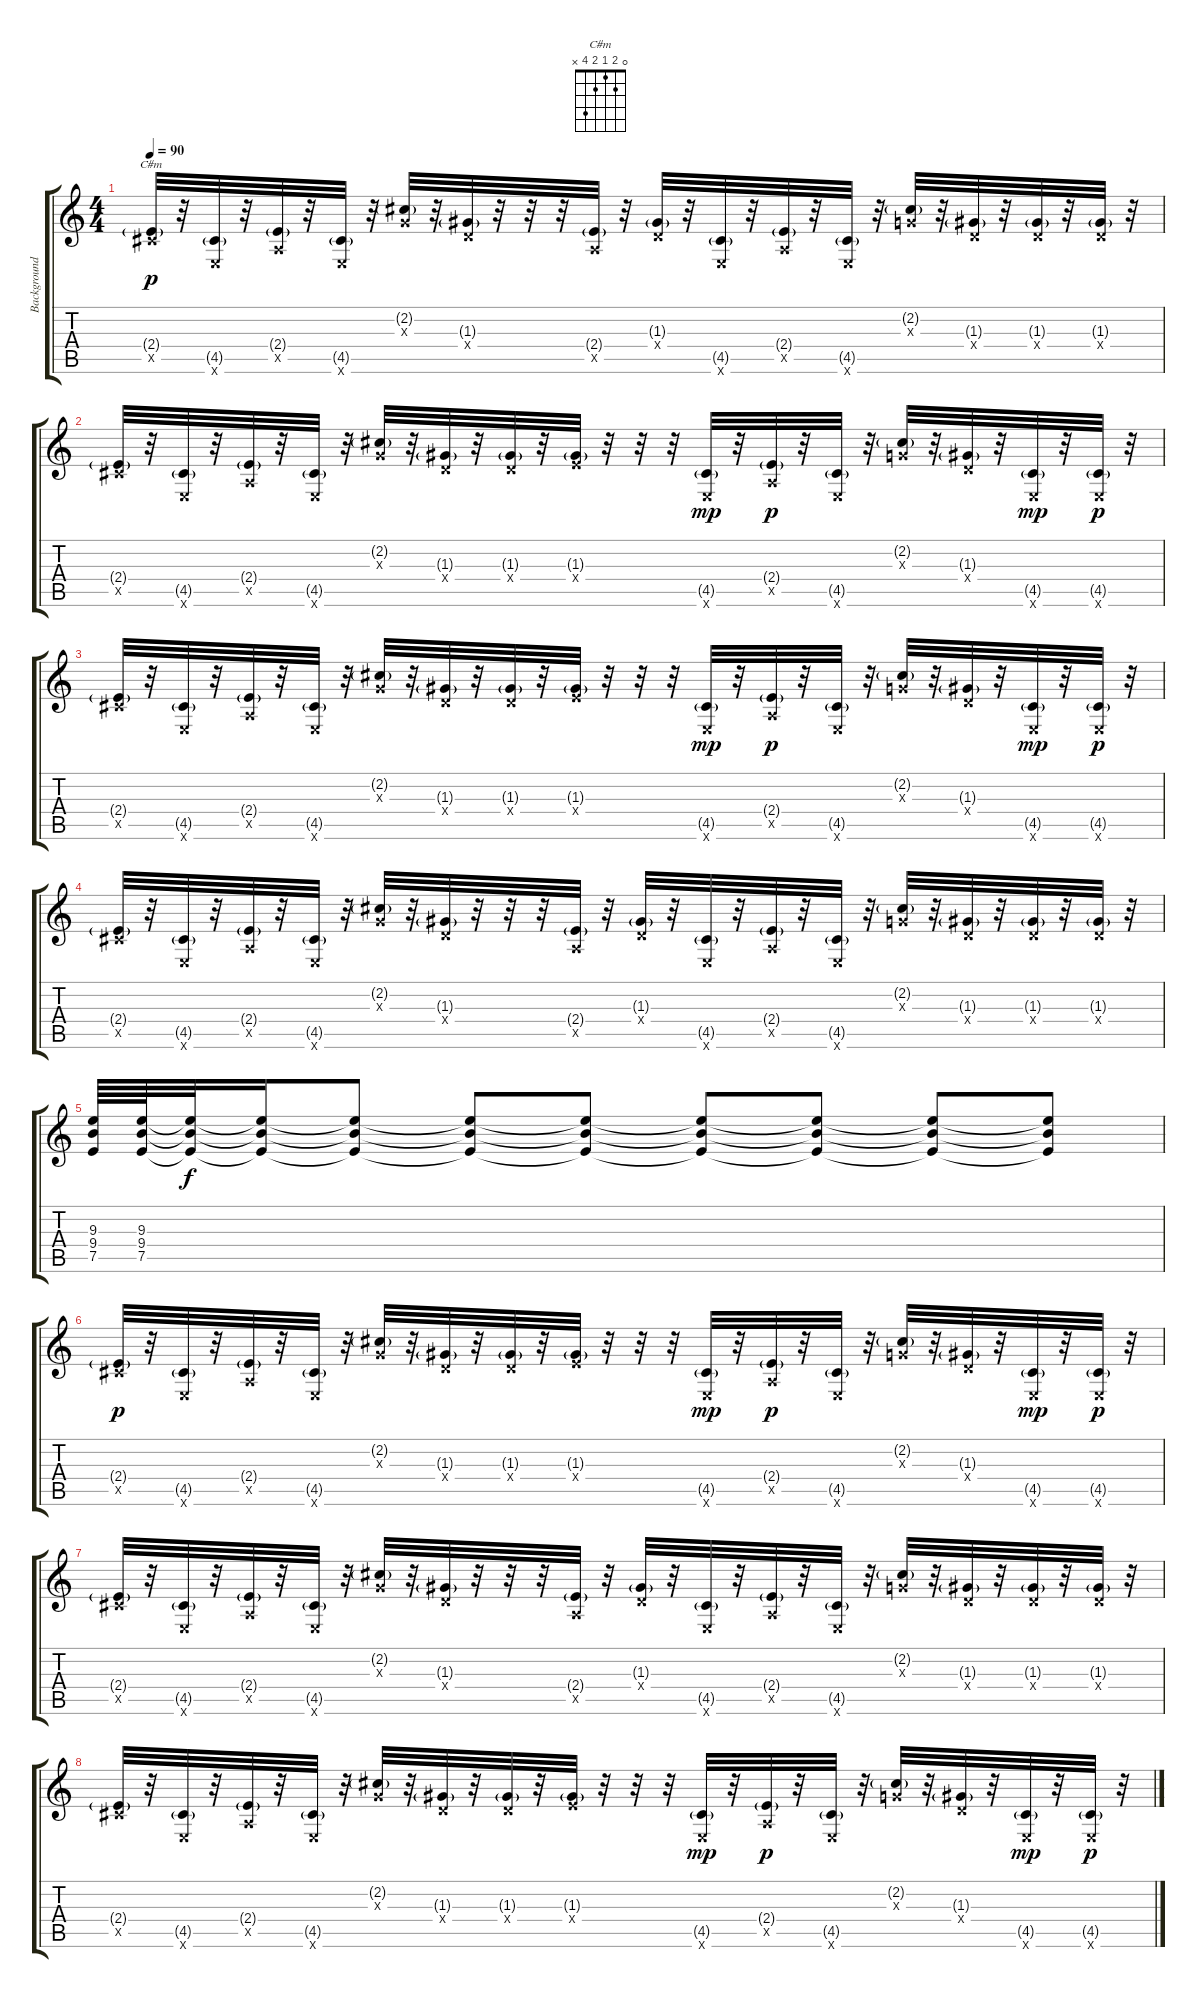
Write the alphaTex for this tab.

\track ("Background Picking" "Background") {instrument guitarharmonics}
\staff {score tabs}
\tuning (E4 B3 G3 D3 A2 E2) {hide}
\chord ("C#m" 0 2 1 2 4 x)
\ts (4 4)
\tempo 90
\clef g2
\ks c
(2.4{g} 4.5{x}).32{ch "C#m" dy p} r.32 (4.5{g} 0.6{x}).32 r.32 (2.4{g} 0.5{x}).32 r.32 (4.5{g} 0.6{x}).32 r.32 (2.2{g} 0.3{x}).32 r.32 (1.3{g} 0.4{x}).32 r.32 r.32 r.32 (2.4{g} 0.5{x}).32 r.32 (1.3{g} 0.4{x}).32 r.32 (4.5{g} 0.6{x}).32 r.32 (2.4{g} 0.5{x}).32 r.32 (4.5{g} 0.6{x}).32 r.32 (2.2{g} 0.3{x}).32 r.32 (1.3{g} 0.4{x}).32 r.32 (1.3{g} 0.4{x}).32 r.32 (1.3{g} 0.4{x}).32 r.32 |
(2.4{g} 4.5{x}).32 r.32 (4.5{g} 0.6{x}).32 r.32 (2.4{g} 0.5{x}).32 r.32 (4.5{g} 0.6{x}).32 r.32 (2.2{g} 0.3{x}).32 r.32 (1.3{g} 0.4{x}).32 r.32 (1.3{g} 0.4{x}).32 r.32 (1.3{g} 2.4{x}).32 r.32 r.32 r.32 (4.5{g} 0.6{x}).32{dy mp} r.32 (2.4{g} 0.5{x}).32{dy p} r.32 (4.5{g} 0.6{x}).32 r.32 (2.2{g} 0.3{x}).32 r.32 (1.3{g} 0.4{x}).32 r.32 (4.5{g} 0.6{x}).32{dy mp} r.32 (4.5{g} 0.6{x}).32{dy p} r.32 |
(2.4{g} 4.5{x}).32{volume 10} r.32 (4.5{g} 0.6{x}).32 r.32 (2.4{g} 0.5{x}).32 r.32 (4.5{g} 0.6{x}).32 r.32 (2.2{g} 0.3{x}).32 r.32 (1.3{g} 0.4{x}).32 r.32 (1.3{g} 0.4{x}).32 r.32 (1.3{g} 2.4{x}).32 r.32 r.32 r.32 (4.5{g} 0.6{x}).32{dy mp} r.32 (2.4{g} 0.5{x}).32{dy p} r.32 (4.5{g} 0.6{x}).32 r.32 (2.2{g} 0.3{x}).32 r.32 (1.3{g} 0.4{x}).32 r.32 (4.5{g} 0.6{x}).32{dy mp} r.32 (4.5{g} 0.6{x}).32{dy p} r.32 |
(2.4{g} 4.5{x}).32 r.32 (4.5{g} 0.6{x}).32 r.32 (2.4{g} 0.5{x}).32 r.32 (4.5{g} 0.6{x}).32 r.32 (2.2{g} 0.3{x}).32 r.32 (1.3{g} 0.4{x}).32 r.32 r.32 r.32 (2.4{g} 0.5{x}).32 r.32 (1.3{g} 0.4{x}).32 r.32 (4.5{g} 0.6{x}).32 r.32 (2.4{g} 0.5{x}).32 r.32 (4.5{g} 0.6{x}).32 r.32 (2.2{g} 0.3{x}).32 r.32 (1.3{g} 0.4{x}).32 r.32 (1.3{g} 0.4{x}).32 r.32 (1.3{g} 0.4{x}).32 r.32 |
(9.3 9.4 7.5).64 (9.3 9.4 7.5).64 (9.3{t} 9.4{t} 7.5{t}).32{dy f volume 9} (9.3{t} 9.4{t} 7.5{t}).16 (9.3{t} 9.4{t} 7.5{t}).8 (9.3{t} 9.4{t} 7.5{t}).8 (9.3{t} 9.4{t} 7.5{t}).8{volume 8} (9.3{t} 9.4{t} 7.5{t}).8{volume 7} (9.3{t} 9.4{t} 7.5{t}).8{volume 6} (9.3{t} 9.4{t} 7.5{t}).8 (9.3{t} 9.4{t} 7.5{t}).8{volume 5} |
(2.4{g} 4.5{x}).32{dy p volume 10} r.32 (4.5{g} 0.6{x}).32 r.32 (2.4{g} 0.5{x}).32 r.32 (4.5{g} 0.6{x}).32 r.32 (2.2{g} 0.3{x}).32 r.32 (1.3{g} 0.4{x}).32 r.32 (1.3{g} 0.4{x}).32 r.32 (1.3{g} 2.4{x}).32 r.32 r.32 r.32 (4.5{g} 0.6{x}).32{dy mp} r.32 (2.4{g} 0.5{x}).32{dy p} r.32 (4.5{g} 0.6{x}).32 r.32 (2.2{g} 0.3{x}).32 r.32 (1.3{g} 0.4{x}).32 r.32 (4.5{g} 0.6{x}).32{dy mp} r.32 (4.5{g} 0.6{x}).32{dy p} r.32 |
(2.4{g} 4.5{x}).32 r.32 (4.5{g} 0.6{x}).32 r.32 (2.4{g} 0.5{x}).32 r.32 (4.5{g} 0.6{x}).32 r.32 (2.2{g} 0.3{x}).32 r.32 (1.3{g} 0.4{x}).32 r.32 r.32 r.32 (2.4{g} 0.5{x}).32 r.32 (1.3{g} 0.4{x}).32 r.32 (4.5{g} 0.6{x}).32 r.32 (2.4{g} 0.5{x}).32 r.32 (4.5{g} 0.6{x}).32 r.32 (2.2{g} 0.3{x}).32 r.32 (1.3{g} 0.4{x}).32 r.32 (1.3{g} 0.4{x}).32 r.32 (1.3{g} 0.4{x}).32 r.32 |
(2.4{g} 4.5{x}).32 r.32 (4.5{g} 0.6{x}).32 r.32 (2.4{g} 0.5{x}).32 r.32 (4.5{g} 0.6{x}).32 r.32 (2.2{g} 0.3{x}).32 r.32 (1.3{g} 0.4{x}).32 r.32 (1.3{g} 0.4{x}).32 r.32 (1.3{g} 2.4{x}).32 r.32 r.32 r.32 (4.5{g} 0.6{x}).32{dy mp} r.32 (2.4{g} 0.5{x}).32{dy p} r.32 (4.5{g} 0.6{x}).32 r.32 (2.2{g} 0.3{x}).32 r.32 (1.3{g} 0.4{x}).32 r.32 (4.5{g} 0.6{x}).32{dy mp} r.32 (4.5{g} 0.6{x}).32{dy p} r.32
